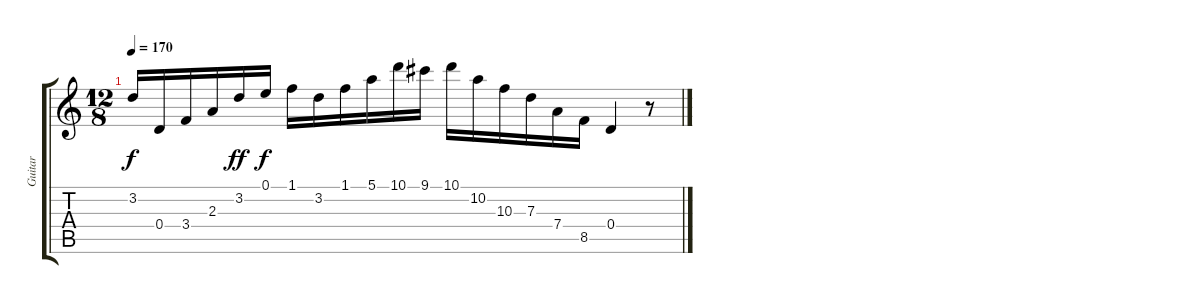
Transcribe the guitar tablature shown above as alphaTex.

\track ("Guitar" "Guitar") {instrument acousticguitarnylon}
\staff {score tabs}
\tuning (E4 B3 G3 D3 A2 E2) {hide}
\ts (12 8)
\tempo 170
\clef g2
\ks c
3.2.16{dy f} 0.4.16 3.4.16 2.3.16 3.2.16{dy ff} 0.1.16{dy f} 1.1.16 3.2.16 1.1.16 5.1.16 10.1.16 9.1.16 10.1.16 10.2.16 10.3.16 7.3.16 7.4.16 8.5.16 0.4.4 r.8
